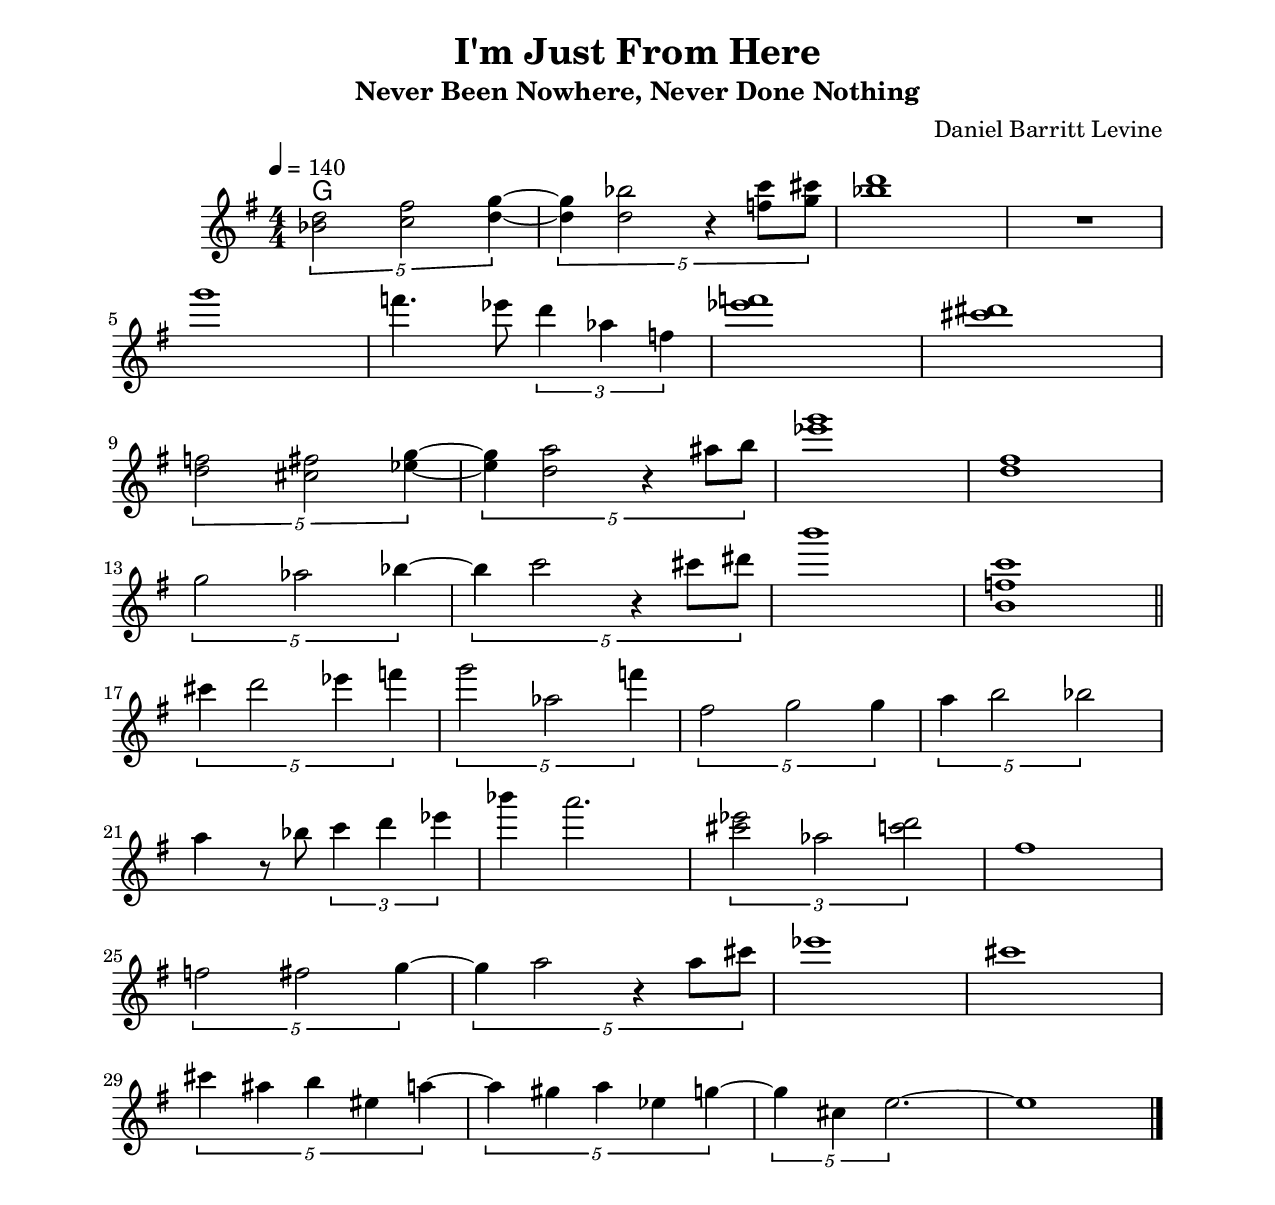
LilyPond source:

\version "2.24.0"

\include "settings.ily"
\include "style.ily"

changes = \chords {
  | g1
}

melody = \relative bf' {
    | \tuplet 5/4 { <bf d>2 <c fs>2 <d g>4 ~ }
    | \tuplet 5/4  { <d g>4 <d bf'>2 r4 <f c'>8 <g cs>8 }
    | <bf d>1
    | R1

    | g'1
    | f4. ef8 \tuplet 3/2 { d4 af4 f4 }
    | <ef' f>1
    | <cs ds>1

    \tuplet 5/4  {
        <d, f>2 <cs fs>2 <ef g>4 ~ ~ }
    |
    \tuplet 5/4  {
        <ef g>4 <d a'>2 r4 as'8 b8 }
    |
    <ef g>1 |
    <d, fs>1 |

    \tuplet 5/4  {
        g2 af2 bf4 ~ }
    |
    \tuplet 5/4  {
        bf4 c2 r4 cs8 ds8 }
    |
    b'1 |
    <b,, f' c'>1 \bar "||"
    \tuplet 5/4  {
        cs'4 d2 ef4 f4 }
    |
    \tuplet 5/4  {
        g2 af,2 f'4 }
    |
    \tuplet 5/4  {
        fs,2 g2 g4 }
    |
    \tuplet 5/4  {
        a4 b2 bf2 }
    |
    a4 r8 bf8 \times 2/3 {
        c4 d4 ef4 }
    |
    bf'4 a2. |
    \times 2/3  {
        <cs, ef>2 af2 <c d>2 }
    |
    fs,1 |
    \tuplet 5/4  {
        f2 fs2 g4 ~ }
    |
    \tuplet 5/4  {
        g4 a2 r4 a8 cs8 }
    |
    ef1 |
    cs1 |
    \tuplet 5/4  {
        cs4 as4 b4 es,4 a4 ~ }
    |
    \tuplet 5/4  {
        a4 gs4 a4 ef4 g4 ~ }
    |
    \tuplet 5/4  {
        g4 cs,4 e2. ~ }
    |
    e1 \bar "|."
}

key_and_time = {
  \tempo 4 = 140
  \key g \major
}

structure = {
  \key_and_time

  | s1 * 32
}


\header {
  title = "I'm Just From Here"
  subtitle = "Never Been Nowhere, Never Done Nothing"
  composer = "Daniel Barritt Levine"
}

melody = \new Staff {
  <<
    \melody
    \structure
  >>
}

\layout {
  \context {
    \Score \consists #(set-bars-per-line '(4))
  }
}

\score {
  <<
    \numericTimeSignature
    \changes
    \melody
  >>
}
